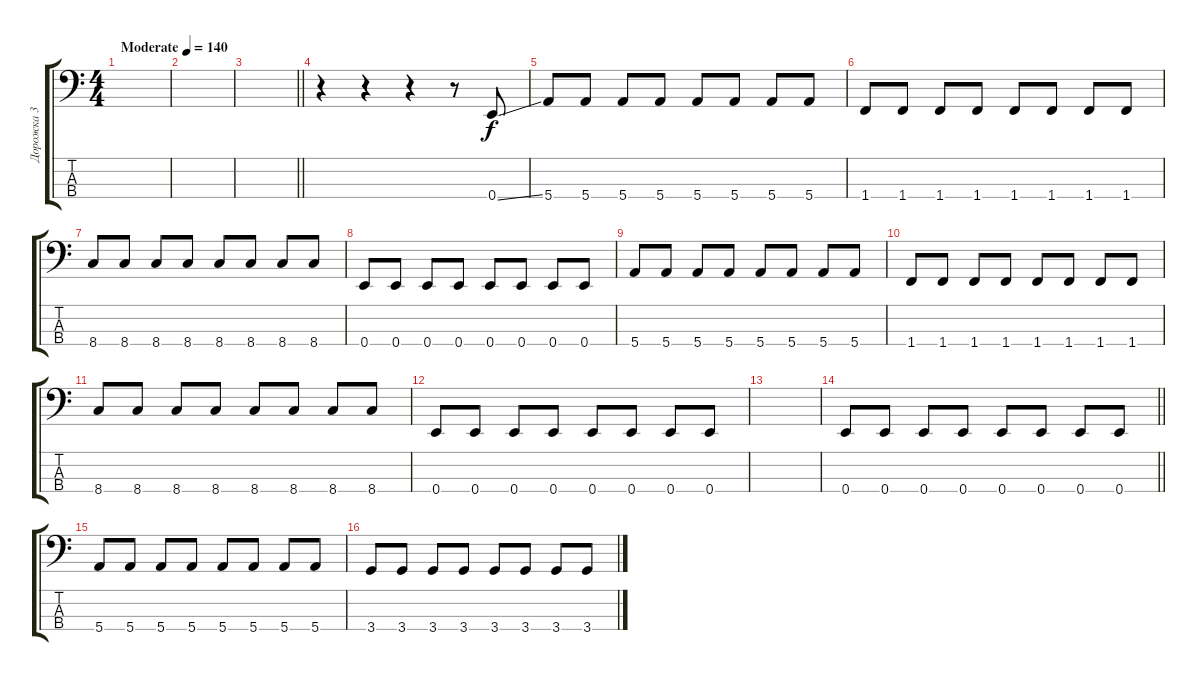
\track ("Дорожка 3" "Дорожка 3") {instrument electricbasspick}
\staff {score tabs}
\tuning (G2 D2 A1 E1) {hide}
\ts (4 4)
\tempo (140 "Moderate")
\clef f4
\ks c
|
|
\barLineRight lightlight
|
r.4 r.4 r.4 r.8 0.4{ss}.8 |
5.4.8 5.4.8 5.4.8 5.4.8 5.4.8 5.4.8 5.4.8 5.4.8 |
1.4.8 1.4.8 1.4.8 1.4.8 1.4.8 1.4.8 1.4.8 1.4.8 |
8.4.8 8.4.8 8.4.8 8.4.8 8.4.8 8.4.8 8.4.8 8.4.8 |
0.4.8 0.4.8 0.4.8 0.4.8 0.4.8 0.4.8 0.4.8 0.4.8 |
5.4.8 5.4.8 5.4.8 5.4.8 5.4.8 5.4.8 5.4.8 5.4.8 |
1.4.8 1.4.8 1.4.8 1.4.8 1.4.8 1.4.8 1.4.8 1.4.8 |
8.4.8 8.4.8 8.4.8 8.4.8 8.4.8 8.4.8 8.4.8 8.4.8 |
0.4.8 0.4.8 0.4.8 0.4.8 0.4.8 0.4.8 0.4.8 0.4.8 |
|
\barLineRight lightlight
0.4.8 0.4.8 0.4.8 0.4.8 0.4.8 0.4.8 0.4.8 0.4.8 |
5.4.8 5.4.8 5.4.8 5.4.8 5.4.8 5.4.8 5.4.8 5.4.8 |
3.4.8 3.4.8 3.4.8 3.4.8 3.4.8 3.4.8 3.4.8 3.4.8
